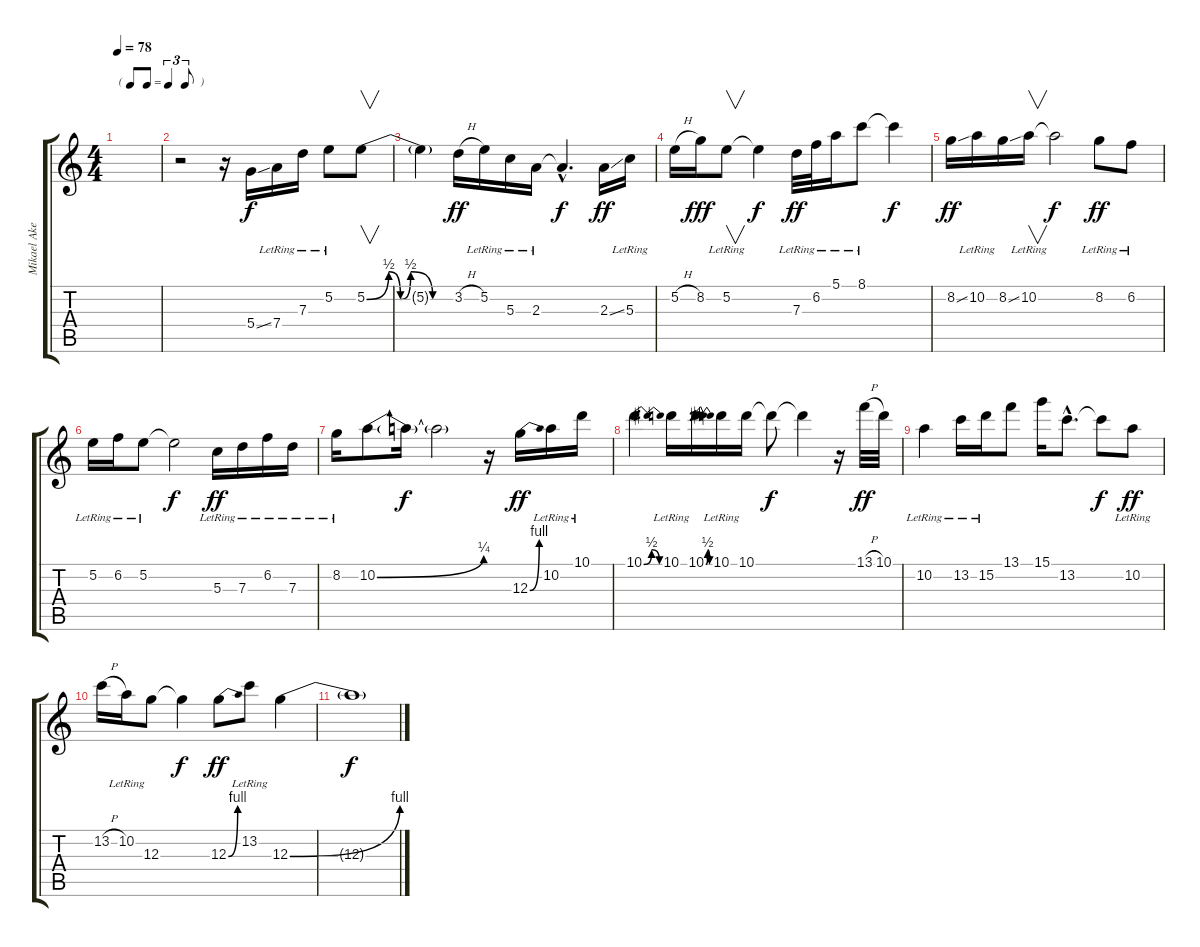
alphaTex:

\track ("Mikael Akerfeldt - Lead Guitar" "Mikael Ake") {instrument electricguitarjazz}
\staff {score tabs}
\tuning (E4 B3 G3 D3 A2 E2) {hide}
\ts (4 4)
\tf triplet8th
\tempo 78
\clef g2
\ks c
|
r.2 r.16 5.4{ss}.16{balance 0} 7.4{lr}.16 7.3{lr}.16 5.2{lr}.8 5.2{be (custom 0 0 15 2 23 0 30 2 45 0 60 0)}.8{v} |
5.2{t}.4{dy f} 3.2{h}.16{dy ff} 5.2{lr}.16 5.3{lr}.16 2.3{lr}.16 2.3{hac t}.4{d dy f} 2.3{ss}.16{dy ff} 5.3{lr}.16 |
5.2{h}.16 8.2.16{dy fff} 5.2{lr}.8{v} 5.2{t}.4{dy f} 7.3{lr}.32{dy ff} 6.2{lr}.32 5.1{lr}.16 8.1{lr}.8 8.1{t}.4{dy f} |
8.2{ss}.16{dy ff} 10.2{lr}.16 8.2{ss}.16 10.2{lr}.16{v} 10.2{t}.2{dy f} 8.2{lr}.8{dy ff} 6.2{lr}.8 |
5.2{lr}.16 6.2{lr}.16 5.2{lr}.8 5.2{t}.2{dy f} 5.3{lr}.16{dy ff balance 16} 7.3{lr}.16 6.2{lr}.16 7.3{lr}.16 |
8.2{lr}.16 10.2{be (bend 0 0 60 1)}.8 10.2{t}.16{dy f} 10.2{t}.2 r.16 12.3{be (bend 0 0 60 4)}.16{dy ff} 10.2{lr}.16 10.1{lr}.16 |
10.1{be (bendrelease 0 0 30 2 30 2 60 0)}.4 10.1{lr}.16 10.1{be (bendrelease 0 0 30 2 30 2 60 0)}.16 10.1{lr}.16 10.1{lr}.16 10.1{t}.8{dy f} 10.1{t}.4 r.16 13.1{h}.32{dy ff} 10.1.32 |
10.2{lr}.4 13.2{lr}.16 15.2{lr}.16 13.1.8 15.1.16 13.2{hac}.8{d} 13.2{t}.8{dy f} 10.2{lr}.8{dy ff} |
13.2{h}.16 10.2{lr}.16 12.3{lr}.8 12.3{t}.4{dy f} 12.3{be (bend 0 0 60 4)}.8{dy ff} 13.2{lr}.8 12.3{be (bend 0 0 60 4)}.4 |
12.3{t}.1{dy f}
